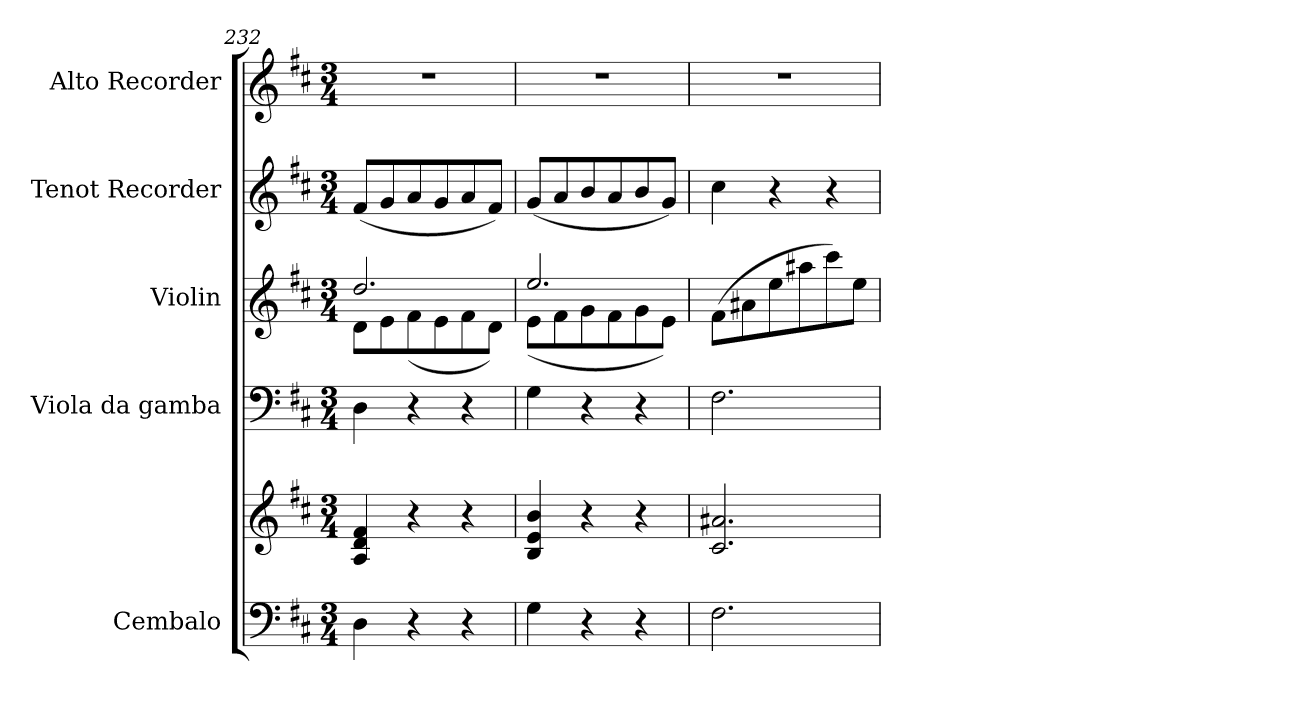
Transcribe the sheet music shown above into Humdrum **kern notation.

**kern	**kern	**kern	**kern	**kern	**kern
*part5	*part5	*part4	*part3	*part2	*part1
*staff6	*staff5	*staff4	*staff3	*staff2	*staff1
*I"Cembalo	*	*I"Viola da gamba	*I"Violin	*I"Tenot Recorder	*I"Alto Recorder
*	*	*I'Vla. d. g.	*I'Vln.	*I'T. Rec.	*I'A. Rec
*clefF4	*clefG2	*clefF4	*clefG2	*clefG2	*clefG2
*k[f#c#]	*k[f#c#]	*k[f#c#]	*k[f#c#]	*k[f#c#]	*k[f#c#]
*M3/4	*M3/4	*M3/4	*M3/4	*M3/4	*M3/4
=232	=232	=232	=232	=232	=232
*	*	*	*^	*	*
4D\	4A/ 4d/ 4f#/	4D\	2.dd/	8d\L	(8f#/L	2.r
.	.	.	.	8e\	8g/	.
4r	4r	4r	.	(8f#\	8a/	.
.	.	.	.	8e\	8g/	.
4r	4r	4r	.	8f#\	8a/	.
.	.	.	.	8d\J)	8f#/J)	.
=233	=233	=233	=233	=233	=233	=233
4G\	4B/ 4e/ 4b/	4G\	2.ee/	(8e\L	(8g/L	2.r
.	.	.	.	8f#\	8a/	.
4r	4r	4r	.	8g\	8b/	.
.	.	.	.	8f#\	8a/	.
4r	4r	4r	.	8g\	8b/	.
.	.	.	.	8e\J)	8g/J)	.
*	*	*	*v	*v	*	*
=234	=234	=234	=234	=234	=234
2.F#\	2.c#/ 2.a#X/	2.F#\	(8f#\L	4cc#\	2.r
.	.	.	8a#X\	.	.
.	.	.	8ee\	4r	.
.	.	.	8aa#X\	.	.
.	.	.	8ccc#\)	4r	.
.	.	.	8ee\J	.	.
=	=	=	=	=	=
*-	*-	*-	*-	*-	*-
